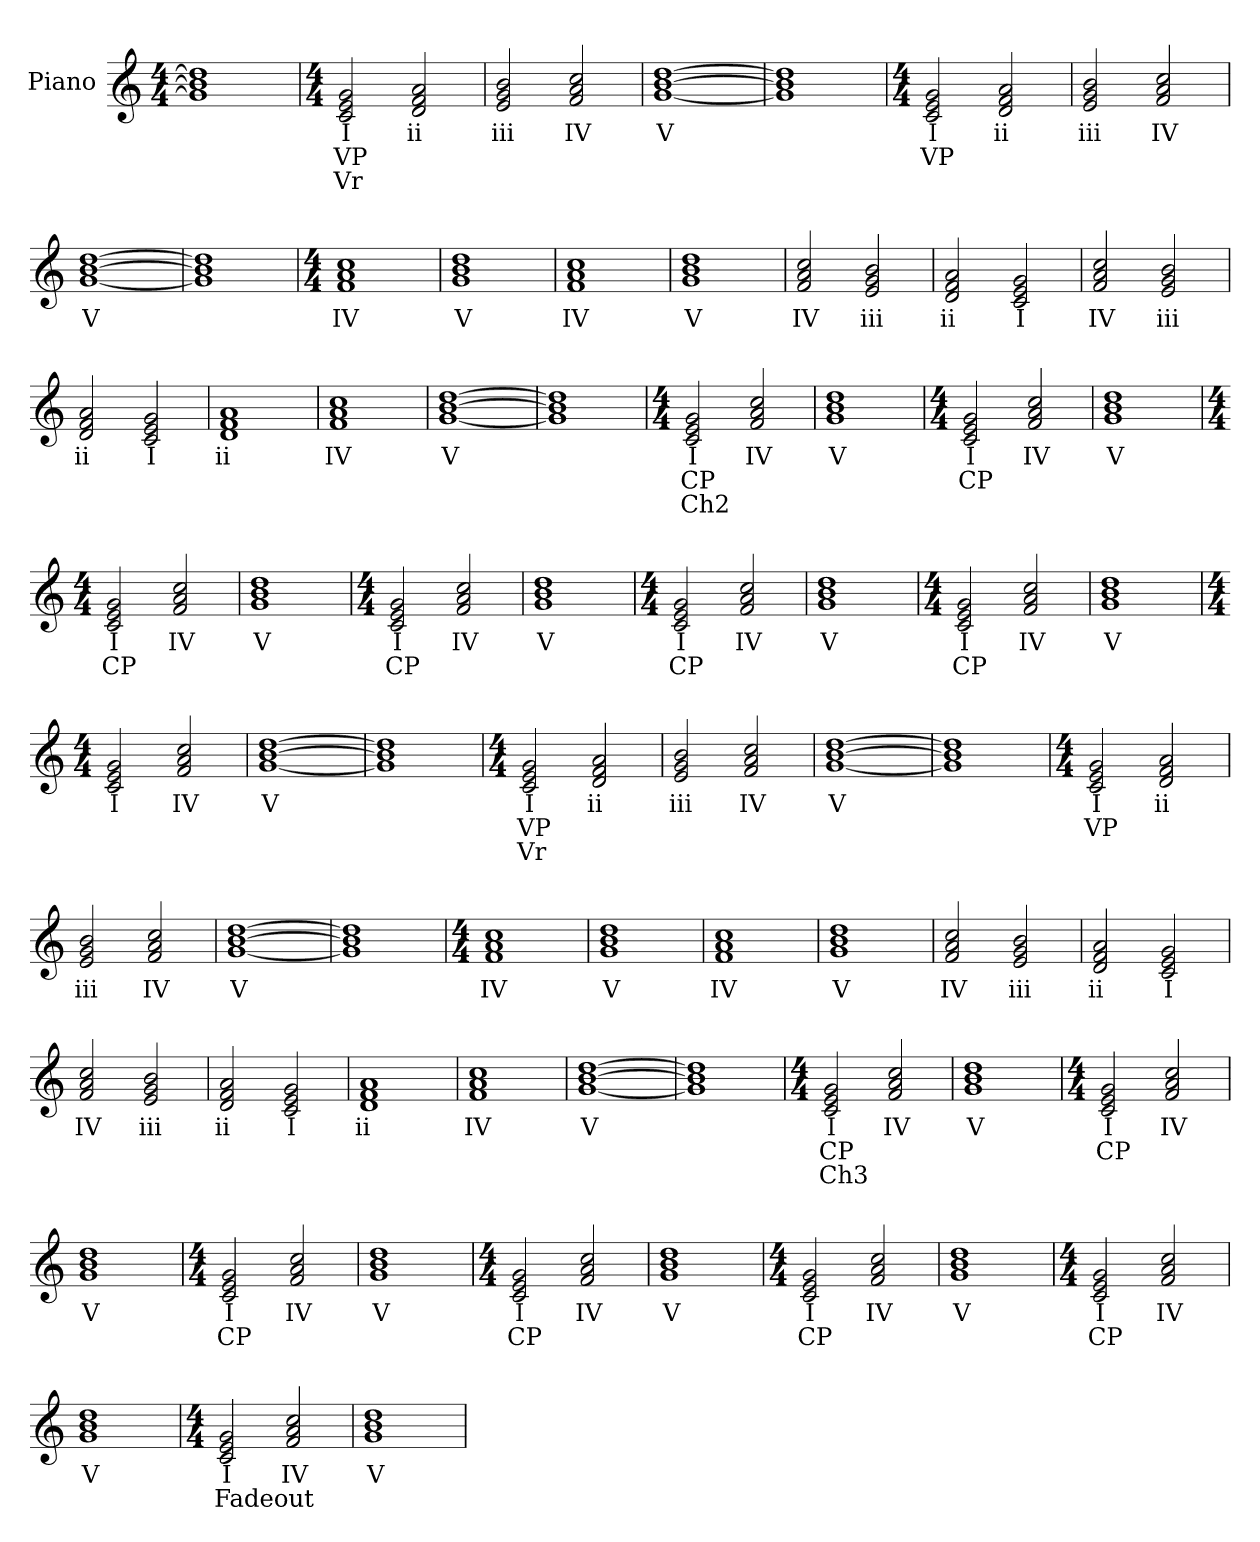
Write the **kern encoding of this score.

**kern	**text	**text	**text
*part1	*part1	*part1	*part1
*staff1	*staff1	*staff1	*staff1
*I"Piano	*	*	*
*I'Pno	*	*	*
*k[]	*	*	*
*C:	*	*	*
*M4/4	*	*	*
=	=	=	=
1g] 1b] 1dd]	.	.	.
=	=	=	=
*k[]	*	*	*
*C:	*	*	*
*M4/4	*	*	*
2c 2e 2g	I	VP	Vr
2d 2f 2a	ii	.	.
=	=	=	=
*k[]	*	*	*
*C:	*	*	*
2e 2g 2b	iii	.	.
2f 2a 2cc	IV	.	.
=	=	=	=
*k[]	*	*	*
*C:	*	*	*
[1g [1b [1dd	V	.	.
=	=	=	=
*k[]	*	*	*
*C:	*	*	*
1g] 1b] 1dd]	.	.	.
=	=	=	=
*k[]	*	*	*
*C:	*	*	*
*M4/4	*	*	*
2c 2e 2g	I	VP	.
2d 2f 2a	ii	.	.
=	=	=	=
*k[]	*	*	*
*C:	*	*	*
2e 2g 2b	iii	.	.
2f 2a 2cc	IV	.	.
=	=	=	=
*k[]	*	*	*
*C:	*	*	*
[1g [1b [1dd	V	.	.
=	=	=	=
*k[]	*	*	*
*C:	*	*	*
1g] 1b] 1dd]	.	.	.
=	=	=	=
*k[]	*	*	*
*C:	*	*	*
*M4/4	*	*	*
1f 1a 1cc	IV	.	.
=	=	=	=
*k[]	*	*	*
*C:	*	*	*
1g 1b 1dd	V	.	.
=	=	=	=
*k[]	*	*	*
*C:	*	*	*
1f 1a 1cc	IV	.	.
=	=	=	=
*k[]	*	*	*
*C:	*	*	*
1g 1b 1dd	V	.	.
=	=	=	=
*k[]	*	*	*
*C:	*	*	*
2f 2a 2cc	IV	.	.
2e 2g 2b	iii	.	.
=	=	=	=
*k[]	*	*	*
*C:	*	*	*
2d 2f 2a	ii	.	.
2c 2e 2g	I	.	.
=	=	=	=
*k[]	*	*	*
*C:	*	*	*
2f 2a 2cc	IV	.	.
2e 2g 2b	iii	.	.
=	=	=	=
*k[]	*	*	*
*C:	*	*	*
2d 2f 2a	ii	.	.
2c 2e 2g	I	.	.
=	=	=	=
*k[]	*	*	*
*C:	*	*	*
1d 1f 1a	ii	.	.
=	=	=	=
*k[]	*	*	*
*C:	*	*	*
1f 1a 1cc	IV	.	.
=	=	=	=
*k[]	*	*	*
*C:	*	*	*
[1g [1b [1dd	V	.	.
=	=	=	=
*k[]	*	*	*
*C:	*	*	*
1g] 1b] 1dd]	.	.	.
=	=	=	=
*k[]	*	*	*
*C:	*	*	*
*M4/4	*	*	*
2c 2e 2g	I	CP	Ch2
2f 2a 2cc	IV	.	.
=	=	=	=
*k[]	*	*	*
*C:	*	*	*
1g 1b 1dd	V	.	.
=	=	=	=
*k[]	*	*	*
*C:	*	*	*
*M4/4	*	*	*
2c 2e 2g	I	CP	.
2f 2a 2cc	IV	.	.
=	=	=	=
*k[]	*	*	*
*C:	*	*	*
1g 1b 1dd	V	.	.
=	=	=	=
*k[]	*	*	*
*C:	*	*	*
*M4/4	*	*	*
2c 2e 2g	I	CP	.
2f 2a 2cc	IV	.	.
=	=	=	=
*k[]	*	*	*
*C:	*	*	*
1g 1b 1dd	V	.	.
=	=	=	=
*k[]	*	*	*
*C:	*	*	*
*M4/4	*	*	*
2c 2e 2g	I	CP	.
2f 2a 2cc	IV	.	.
=	=	=	=
*k[]	*	*	*
*C:	*	*	*
1g 1b 1dd	V	.	.
=	=	=	=
*k[]	*	*	*
*C:	*	*	*
*M4/4	*	*	*
2c 2e 2g	I	CP	.
2f 2a 2cc	IV	.	.
=	=	=	=
*k[]	*	*	*
*C:	*	*	*
1g 1b 1dd	V	.	.
=	=	=	=
*k[]	*	*	*
*C:	*	*	*
*M4/4	*	*	*
2c 2e 2g	I	CP	.
2f 2a 2cc	IV	.	.
=	=	=	=
*k[]	*	*	*
*C:	*	*	*
1g 1b 1dd	V	.	.
=	=	=	=
*k[]	*	*	*
*C:	*	*	*
*M4/4	*	*	*
2c 2e 2g	I	.	.
2f 2a 2cc	IV	.	.
=	=	=	=
*k[]	*	*	*
*C:	*	*	*
[1g [1b [1dd	V	.	.
=	=	=	=
*k[]	*	*	*
*C:	*	*	*
1g] 1b] 1dd]	.	.	.
=	=	=	=
*k[]	*	*	*
*C:	*	*	*
*M4/4	*	*	*
2c 2e 2g	I	VP	Vr
2d 2f 2a	ii	.	.
=	=	=	=
*k[]	*	*	*
*C:	*	*	*
2e 2g 2b	iii	.	.
2f 2a 2cc	IV	.	.
=	=	=	=
*k[]	*	*	*
*C:	*	*	*
[1g [1b [1dd	V	.	.
=	=	=	=
*k[]	*	*	*
*C:	*	*	*
1g] 1b] 1dd]	.	.	.
=	=	=	=
*k[]	*	*	*
*C:	*	*	*
*M4/4	*	*	*
2c 2e 2g	I	VP	.
2d 2f 2a	ii	.	.
=	=	=	=
*k[]	*	*	*
*C:	*	*	*
2e 2g 2b	iii	.	.
2f 2a 2cc	IV	.	.
=	=	=	=
*k[]	*	*	*
*C:	*	*	*
[1g [1b [1dd	V	.	.
=	=	=	=
*k[]	*	*	*
*C:	*	*	*
1g] 1b] 1dd]	.	.	.
=	=	=	=
*k[]	*	*	*
*C:	*	*	*
*M4/4	*	*	*
1f 1a 1cc	IV	.	.
=	=	=	=
*k[]	*	*	*
*C:	*	*	*
1g 1b 1dd	V	.	.
=	=	=	=
*k[]	*	*	*
*C:	*	*	*
1f 1a 1cc	IV	.	.
=	=	=	=
*k[]	*	*	*
*C:	*	*	*
1g 1b 1dd	V	.	.
=	=	=	=
*k[]	*	*	*
*C:	*	*	*
2f 2a 2cc	IV	.	.
2e 2g 2b	iii	.	.
=	=	=	=
*k[]	*	*	*
*C:	*	*	*
2d 2f 2a	ii	.	.
2c 2e 2g	I	.	.
=	=	=	=
*k[]	*	*	*
*C:	*	*	*
2f 2a 2cc	IV	.	.
2e 2g 2b	iii	.	.
=	=	=	=
*k[]	*	*	*
*C:	*	*	*
2d 2f 2a	ii	.	.
2c 2e 2g	I	.	.
=	=	=	=
*k[]	*	*	*
*C:	*	*	*
1d 1f 1a	ii	.	.
=	=	=	=
*k[]	*	*	*
*C:	*	*	*
1f 1a 1cc	IV	.	.
=	=	=	=
*k[]	*	*	*
*C:	*	*	*
[1g [1b [1dd	V	.	.
=	=	=	=
*k[]	*	*	*
*C:	*	*	*
1g] 1b] 1dd]	.	.	.
=	=	=	=
*k[]	*	*	*
*C:	*	*	*
*M4/4	*	*	*
2c 2e 2g	I	CP	Ch3
2f 2a 2cc	IV	.	.
=	=	=	=
*k[]	*	*	*
*C:	*	*	*
1g 1b 1dd	V	.	.
=	=	=	=
*k[]	*	*	*
*C:	*	*	*
*M4/4	*	*	*
2c 2e 2g	I	CP	.
2f 2a 2cc	IV	.	.
=	=	=	=
*k[]	*	*	*
*C:	*	*	*
1g 1b 1dd	V	.	.
=	=	=	=
*k[]	*	*	*
*C:	*	*	*
*M4/4	*	*	*
2c 2e 2g	I	CP	.
2f 2a 2cc	IV	.	.
=	=	=	=
*k[]	*	*	*
*C:	*	*	*
1g 1b 1dd	V	.	.
=	=	=	=
*k[]	*	*	*
*C:	*	*	*
*M4/4	*	*	*
2c 2e 2g	I	CP	.
2f 2a 2cc	IV	.	.
=	=	=	=
*k[]	*	*	*
*C:	*	*	*
1g 1b 1dd	V	.	.
=	=	=	=
*k[]	*	*	*
*C:	*	*	*
*M4/4	*	*	*
2c 2e 2g	I	CP	.
2f 2a 2cc	IV	.	.
=	=	=	=
*k[]	*	*	*
*C:	*	*	*
1g 1b 1dd	V	.	.
=	=	=	=
*k[]	*	*	*
*C:	*	*	*
*M4/4	*	*	*
2c 2e 2g	I	CP	.
2f 2a 2cc	IV	.	.
=	=	=	=
*k[]	*	*	*
*C:	*	*	*
1g 1b 1dd	V	.	.
=	=	=	=
*k[]	*	*	*
*C:	*	*	*
*M4/4	*	*	*
2c 2e 2g	I	Fadeout	.
2f 2a 2cc	IV	.	.
=	=	=	=
*k[]	*	*	*
*C:	*	*	*
1g 1b 1dd	V	.	.
=	=	=	=
*-	*-	*-	*-
